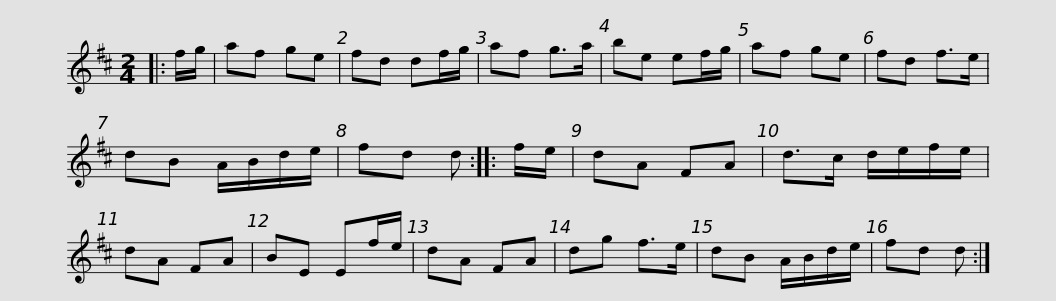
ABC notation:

X:1
L:1/8
M:2/4
I:linebreak $
K:D
V:1 treble
V:1
|: f/g/ | af ge | fd df/g/ | af g>a | be ef/g/ | %5
 af ge | fd f>e | dB A/B/d/e/ | fd d :: f/e/ |$ %10
 dA FA | d>c d/e/f/e/ | dA FA | BE Ef/e/ | dA FA | %15
 dg f>e | dB A/B/d/e/ | fd d :| %18
